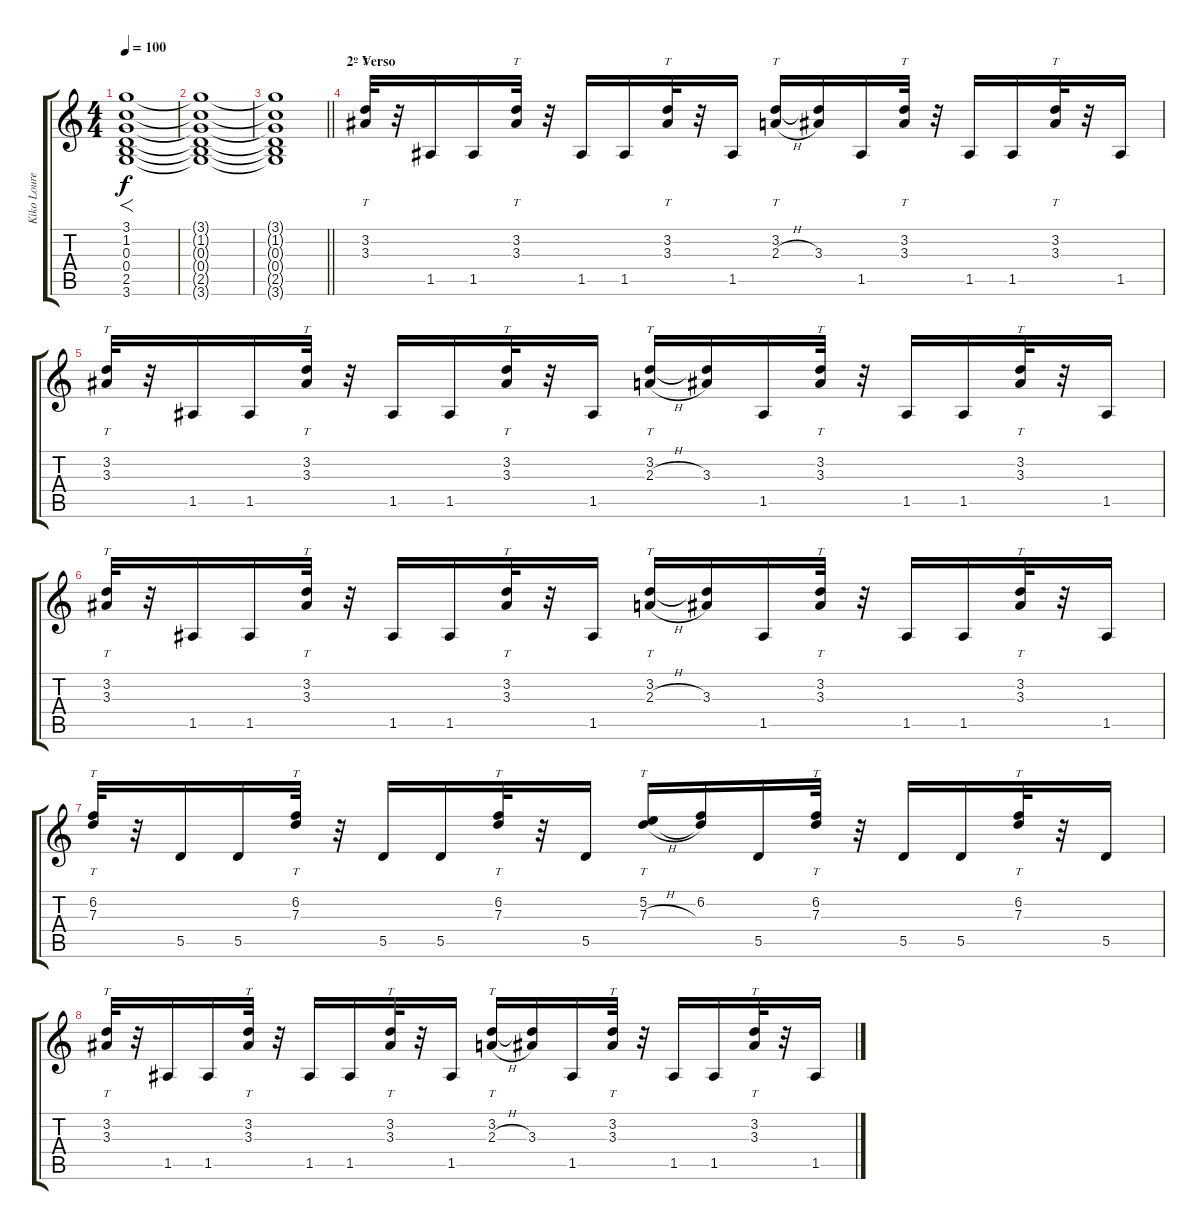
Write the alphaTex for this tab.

\track ("Kiko Loureiro" "Kiko Loure") {instrument electricguitarjazz}
\staff {score tabs}
\tuning (E4 B3 G3 D3 A2 E2) {hide}
\ts (4 4)
\tempo 100
\clef g2
\ks c
(3.1 1.2 0.3 0.4 2.5 3.6).1{f dy f} |
(3.1{t} 1.2{t} 0.3{t} 0.4{t} 2.5{t} 3.6{t}).1 |
\barLineRight lightlight
(3.1{t} 1.2{t} 0.3{t} 0.4{t} 2.5{t} 3.6{t}).1 |
\section ("" "2º Verso")
(3.2 3.3).32{tt} r.32 1.5.16 1.5.16 (3.2 3.3).32{tt} r.32 1.5.16 1.5.16 (3.2 3.3).32{tt} r.32 1.5.16 (3.2 2.3{h}).16{tt} (3.2{t} 3.3).16 1.5.16 (3.2 3.3).32{tt} r.32 1.5.16 1.5.16 (3.2 3.3).32{tt} r.32 1.5.16 |
(3.2 3.3).32{tt} r.32 1.5.16 1.5.16 (3.2 3.3).32{tt} r.32 1.5.16 1.5.16 (3.2 3.3).32{tt} r.32 1.5.16 (3.2 2.3{h}).16{tt} (3.2{t} 3.3).16 1.5.16 (3.2 3.3).32{tt} r.32 1.5.16 1.5.16 (3.2 3.3).32{tt} r.32 1.5.16 |
(3.2 3.3).32{tt} r.32 1.5.16 1.5.16 (3.2 3.3).32{tt} r.32 1.5.16 1.5.16 (3.2 3.3).32{tt} r.32 1.5.16 (3.2 2.3{h}).16{tt} (3.2{t} 3.3).16 1.5.16 (3.2 3.3).32{tt} r.32 1.5.16 1.5.16 (3.2 3.3).32{tt} r.32 1.5.16 |
(6.2 7.3).32{tt} r.32 5.5.16 5.5.16 (6.2 7.3).32{tt} r.32 5.5.16 5.5.16 (6.2 7.3).32{tt} r.32 5.5.16 (5.2 7.3{h}).16{tt} (6.2 7.3{t}).16 5.5.16 (6.2 7.3).32{tt} r.32 5.5.16 5.5.16 (6.2 7.3).32{tt} r.32 5.5.16 |
(3.2 3.3).32{tt} r.32 1.5.16 1.5.16 (3.2 3.3).32{tt} r.32 1.5.16 1.5.16 (3.2 3.3).32{tt} r.32 1.5.16 (3.2 2.3{h}).16{tt} (3.2{t} 3.3).16 1.5.16 (3.2 3.3).32{tt} r.32 1.5.16 1.5.16 (3.2 3.3).32{tt} r.32 1.5.16
